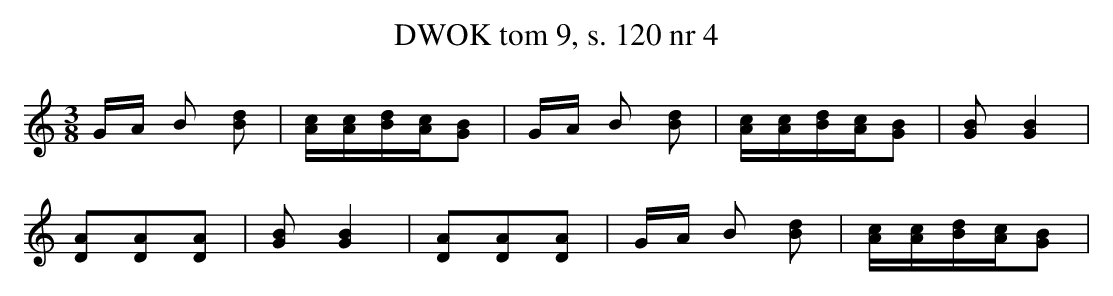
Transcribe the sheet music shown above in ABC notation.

X:1
T:DWOK tom 9, s. 120 nr 4
L:1/16
M:3/8
K:C
GA B2 [B2d2]|[Ac][Ac][Bd][Ac][G2B2]|GA B2 [B2d2]|[Ac][Ac][Bd][Ac][G2B2]|[G2B2][G4B4]|
[D2A2][D2A2][D2A2]|[G2B2][G4B4]|[D2A2][D2A2][D2A2]|GA B2 [B2d2]|[Ac][Ac][Bd][Ac][G2B2]|
